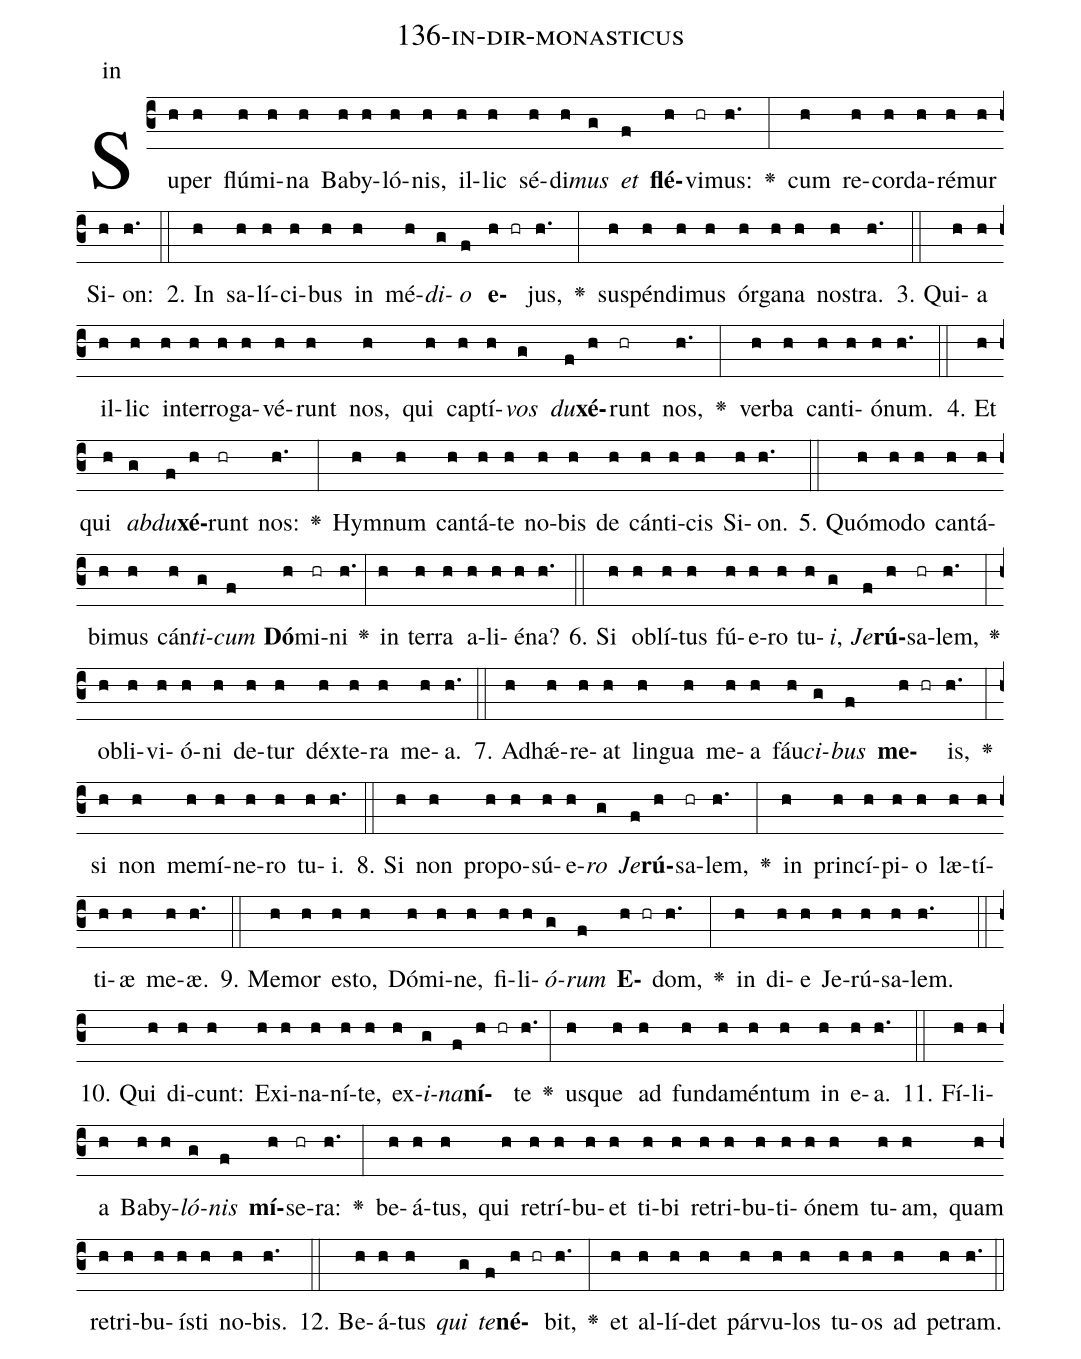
name: 136-in-dir-monasticus;
annotation: in;
%%
(c3)Su(h)per(h) flú(h)mi(h)na(h) Ba(h)by(h)ló(h)nis,(h) il(h)lic(h) sé(h)di(h)<i>mus</i>(g) <i>et</i>(f) <b>flé</b>(h)vi(hr)mus:(h.) <v>\greheightstar</v>(:) cum(h) re(h)cor(h)da(h)ré(h)mur(h) Si(h)on:(h.) (::)
2. In(h) sa(h)lí(h)ci(h)bus(h) in(h) mé(h)<i>di</i>(g)<i>o</i>(f) <b>e</b>(h hr)jus,(h.) <v>\greheightstar</v>(:) sus(h)pén(h)di(h)mus(h) ór(h)ga(h)na(h) nos(h)tra.(h.) (::)
3. Qui(h)a(h) il(h)lic(h) in(h)ter(h)ro(h)ga(h)vé(h)runt(h) nos,(h) qui(h) cap(h)tí(h)<i>vos</i>(g) <i>du</i>(f)<b>xé</b>(h)runt(hr) nos,(h.) <v>\greheightstar</v>(:) ver(h)ba(h) can(h)ti(h)ó(h)num.(h.) (::)
4. Et(h) qui(h) <i>ab</i>(g)<i>du</i>(f)<b>xé</b>(h)runt(hr) nos:(h.) <v>\greheightstar</v>(:) Hym(h)num(h) can(h)tá(h)te(h) no(h)bis(h) de(h) cán(h)ti(h)cis(h) Si(h)on.(h.) (::)
5. Quó(h)mo(h)do(h) can(h)tá(h)bi(h)mus(h) cán(h)<i>ti</i>(g)<i>cum</i>(f) <b>Dó</b>(h)mi(hr)ni(h.) <v>\greheightstar</v>(:) in(h) ter(h)ra(h) a(h)li(h)é(h)na?(h.) (::)
6. Si(h) ob(h)lí(h)tus(h) fú(h)e(h)ro(h) tu(h)<i>i</i>,(g) <i>Je</i>(f)<b>rú</b>(h)sa(hr)lem,(h.) <v>\greheightstar</v>(:) ob(h)li(h)vi(h)ó(h)ni(h) de(h)tur(h) déx(h)te(h)ra(h) me(h)a.(h.) (::)
7. Ad(h)hǽ(h)re(h)at(h) lin(h)gua(h) me(h)a(h) fáu(h)<i>ci</i>(g)<i>bus</i>(f) <b>me</b>(h hr)is,(h.) <v>\greheightstar</v>(:) si(h) non(h) me(h)mí(h)ne(h)ro(h) tu(h)i.(h.) (::)
8. Si(h) non(h) pro(h)po(h)sú(h)e(h)<i>ro</i>(g) <i>Je</i>(f)<b>rú</b>(h)sa(hr)lem,(h.) <v>\greheightstar</v>(:) in(h) prin(h)cí(h)pi(h)o(h) læ(h)tí(h)ti(h)æ(h) me(h)æ.(h.) (::)
9. Me(h)mor(h) es(h)to,(h) Dó(h)mi(h)ne,(h) fi(h)li(h)<i>ó</i>(g)<i>rum</i>(f) <b>E</b>(h hr)dom,(h.) <v>\greheightstar</v>(:) in(h) di(h)e(h) Je(h)rú(h)sa(h)lem.(h.) (::)
10. Qui(h) di(h)cunt:(h) Ex(h)i(h)na(h)ní(h)te,(h) ex(h)<i>i</i>(g)<i>na</i>(f)<b>ní</b>(h hr)te(h.) <v>\greheightstar</v>(:) us(h)que(h) ad(h) fun(h)da(h)mén(h)tum(h) in(h) e(h)a.(h.) (::)
11. Fí(h)li(h)a(h) Ba(h)by(h)<i>ló</i>(g)<i>nis</i>(f) <b>mí</b>(h)se(hr)ra:(h.) <v>\greheightstar</v>(:) be(h)á(h)tus,(h) qui(h) re(h)trí(h)bu(h)et(h) ti(h)bi(h) re(h)tri(h)bu(h)ti(h)ó(h)nem(h) tu(h)am,(h) quam(h) re(h)tri(h)bu(h)ís(h)ti(h) no(h)bis.(h.) (::)
12. Be(h)á(h)tus(h) <i>qui</i>(g) <i>te</i>(f)<b>né</b>(h hr)bit,(h.) <v>\greheightstar</v>(:) et(h) al(h)lí(h)det(h) pár(h)vu(h)los(h) tu(h)os(h) ad(h) pe(h)tram.(h.) (::)
